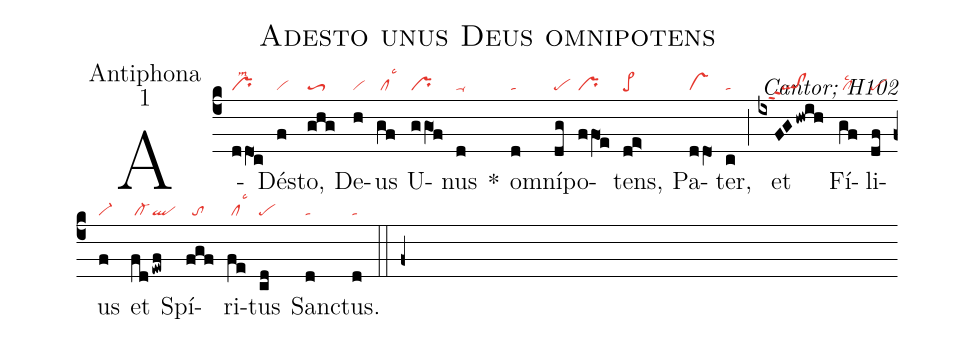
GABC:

name:Adesto unus Deus omnipotens;
office-part:Antiphona;
mode:1;
commentary:Cantor; H102;
nabc-lines:1;
%%
(c4)
A(ddO1c|prlsm2)Dé(f|vi)sto,(ghg|toS3) De(h|vi)us(gf|/cllsc3) U(ggO1f|pr)nus(d|ta-) *()
om(d|ta)ní(dg|pe)po(ffO1e|pr)tens,(de>|pe>) Pa(ddO1|vs)ter,(c|ta) (;)
et(ixFGhwih|///ql!clppt2) Fí(gf|/cllsc2)li(df|pe)us(f|vi-)
et(fd|/cl-|ewf|ql) Spí(fgf|//to)ri(fe|/cllsc3)tus(cd|pe) San(d|ta)ctus.(d|ta) (::f+)
